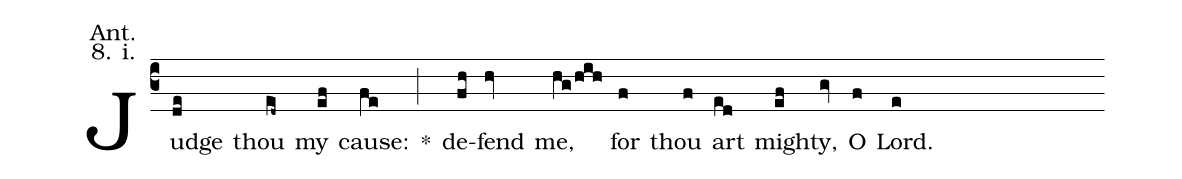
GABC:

annotation: Ant.;
annotation: 8. i.;
%%
(c3) Judge(de) thou(ed~) my(ef) cause:(fe) <sp>*</sp>(;) de(fh)fend(hv) me,(hg/hih) for(f) thou(f) art(ed) migh(ef)ty,(gv) O(f) Lord.(e)
